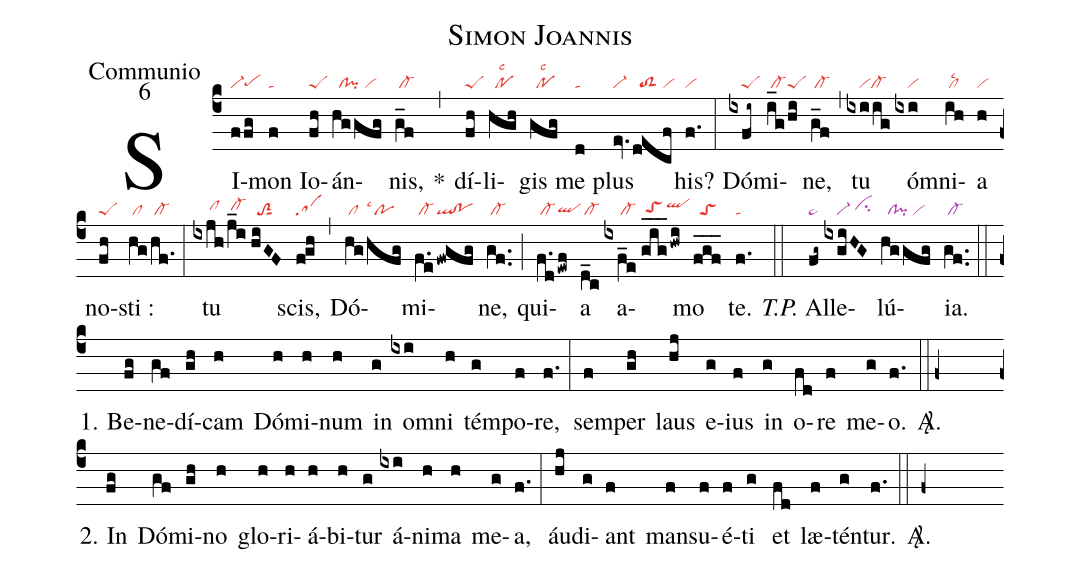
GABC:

name:Simon Joannis;
office-part:Communio;
mode:6;
nabc-lines:1;
%%
(c4) SI(ffg|vi-pehg)mon(f|ta) Io(fh|peS)án(hggfg|//cl!pi/vi)nis,(g_f|/cl-) *(,)
dí(fh|peS)li(hgh|//polsc2)gis(gfg|//polsc2) me(d|ta) plus(ev.|vi-|decf|//toS2/vi) his?(f.|vi) (:)
Dó(ixfi~|////peS)mi(i_g|/cl-|/hi|peS)ne,(g_f|/cl-) (,)
tu(ixiig|////vicl-) ó(ixi|////vi)mni(ih|/cllsc2)a(h|vi) no(fh|peS)sti :(hg|/cl|/hf.|/cl-) (:)
tu(ixjh|/////clhh|/j_i|/cl-hh|//hiGF|//toS2sut1) scis,(f!gh|sa) (,)
Dó(hg|/cl|/hfg|polsc1)mi(f.e|/cl-|!fwgfg|ql!po)ne,(gf..|/cl-) (;)
qui(f.d|/cl-|!ewf|qlhg)a(d_c|/cl-) a(ixf_e|/////cl-|//g_i_g_|/toShg|!hwi|`qlhi)mo(f_g_f_|//toS) te.(f.[nv:\definecolor{gregoriocolor}{RGB}{180,57,179}]|ta) (::) <i>T.P.</i> Al(fg~|pe~)le(ixgiHG|////vi-/cihh)lú(hggfg|//cl!pi/vi){ia}.(gf..[nv:\definecolor{gregoriocolor}{RGB}{229,53,44}]|/cl-) (::Z)

1. Be(fg)ne(gf)dí(gh)cam(h) Dó(h)mi(h)num(h) in(g) om(ixi)ni(h) tém(g)po(f)re,(f.) (:)
sem(f)per(gh) laus(hj) e(g)ius(f) in(g) o(fd)re(f) me(g)o.(f.) <sp>A/</sp>.(::f+Z)

2. In(fg) Dó(gf)mi(gh)no(h) glo(h)ri(h)á(h)bi(h)tur(g) á(ixi)ni(h)ma(h) me(g)a,(f.) (:)
áu(hj)di(g)ant(f) man(f)su(f)é(f)ti(g) et(fd) læ(f)tén(g)tur.(f.) <sp>A/</sp>.(::f+)
